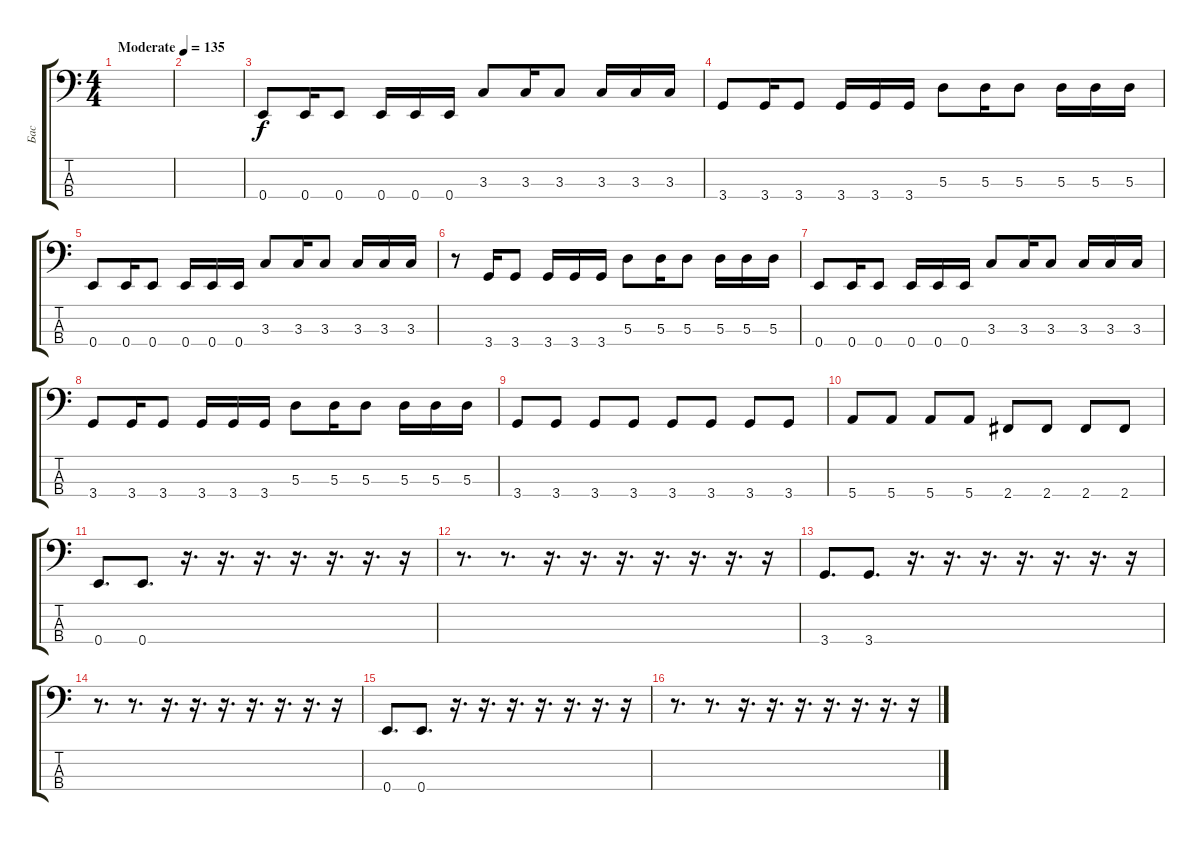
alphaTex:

\track ("Бас" "Бас") {instrument electricbasspick}
\staff {score tabs}
\tuning (G2 D2 A1 E1) {hide}
\ts (4 4)
\tempo (135 "Moderate")
\clef f4
\ks c
|
|
0.4.8 0.4.16 0.4.8 0.4.16 0.4.16 0.4.16 3.3.8 3.3.16 3.3.8 3.3.16 3.3.16 3.3.16 |
3.4.8 3.4.16 3.4.8 3.4.16 3.4.16 3.4.16 5.3.8 5.3.16 5.3.8 5.3.16 5.3.16 5.3.16 |
0.4.8 0.4.16 0.4.8 0.4.16 0.4.16 0.4.16 3.3.8 3.3.16 3.3.8 3.3.16 3.3.16 3.3.16 |
r.8 3.4.16 3.4.8 3.4.16 3.4.16 3.4.16 5.3.8 5.3.16 5.3.8 5.3.16 5.3.16 5.3.16 |
0.4.8 0.4.16 0.4.8 0.4.16 0.4.16 0.4.16 3.3.8 3.3.16 3.3.8 3.3.16 3.3.16 3.3.16 |
3.4.8 3.4.16 3.4.8 3.4.16 3.4.16 3.4.16 5.3.8 5.3.16 5.3.8 5.3.16 5.3.16 5.3.16 |
3.4.8 3.4.8 3.4.8 3.4.8 3.4.8 3.4.8 3.4.8 3.4.8 |
5.4.8 5.4.8 5.4.8 5.4.8 2.4.8 2.4.8 2.4.8 2.4.8 |
0.4.8{d} 0.4.8{d} r.16{d} r.16{d} r.16{d} r.16{d} r.16{d} r.16{d} r.16 |
r.8{d} r.8{d} r.16{d} r.16{d} r.16{d} r.16{d} r.16{d} r.16{d} r.16 |
3.4.8{d} 3.4.8{d} r.16{d} r.16{d} r.16{d} r.16{d} r.16{d} r.16{d} r.16 |
r.8{d} r.8{d} r.16{d} r.16{d} r.16{d} r.16{d} r.16{d} r.16{d} r.16 |
0.4.8{d} 0.4.8{d} r.16{d} r.16{d} r.16{d} r.16{d} r.16{d} r.16{d} r.16 |
r.8{d} r.8{d} r.16{d} r.16{d} r.16{d} r.16{d} r.16{d} r.16{d} r.16
